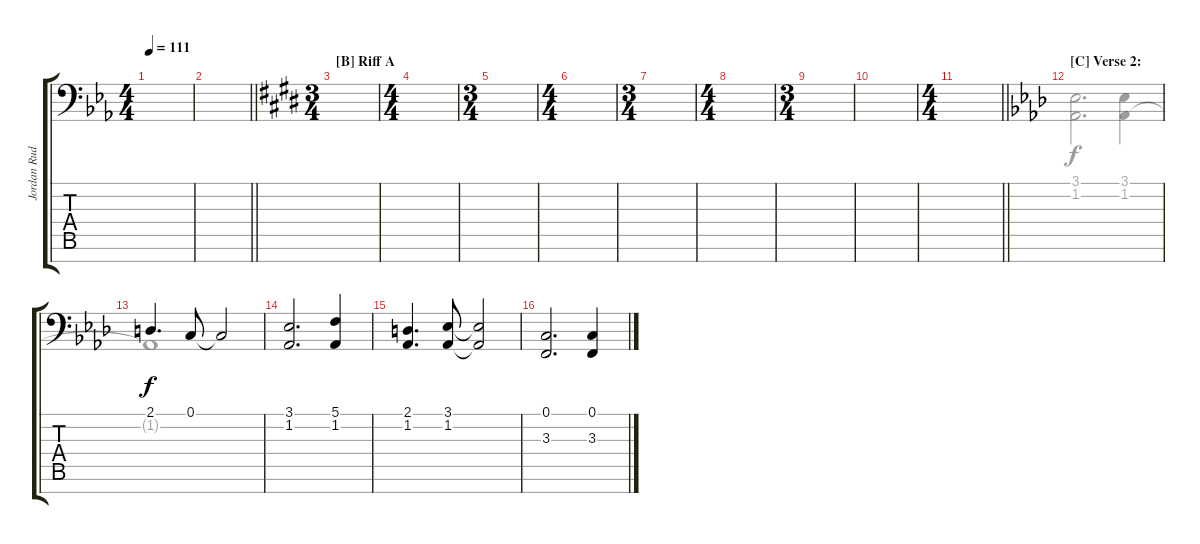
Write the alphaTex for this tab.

\track ("Jordan Rudess - Left Hand" "Jordan Rud") {instrument lead2sawtooth}
\staff {score tabs}
\tuning (C3 G2 D2 A1 E1 B0 F0) {hide}
\voice
\ts (4 4)
\tempo 111
\clef f4
\ks eb
|
\barLineRight lightlight
|
\ts (3 4)
\section ("" "[B] Riff A")
\ks e
|
\ts (4 4)
|
\ts (3 4)
|
\ts (4 4)
|
\ts (3 4)
|
\ts (4 4)
|
\ts (3 4)
|
\ks c#minor
|
\ts (4 4)
\barLineRight lightlight
\ks e
|
\section ("" "[C] Verse 2:")
\ks ab
|
2.1.4{d} 0.1.8 0.1{t}.2 |
(3.1 1.2).2{d} (5.1 1.2).4 |
(2.1 1.2).4{d} (3.1 1.2).8 (3.1{t} 1.2{t}).2 |
(0.1 3.3).2{d} (0.1 3.3).4
\voice
\clef f4
\ottava regular
\simile none
\ks eb
|
\barLineRight lightlight
|
\ks e
|
|
|
|
|
|
|
\ks c#minor
|
\barLineRight lightlight
\ks e
|
\ks ab
(3.1 1.2).2{d} (3.1 1.2).4 |
1.2{t}.1 |
|
|
